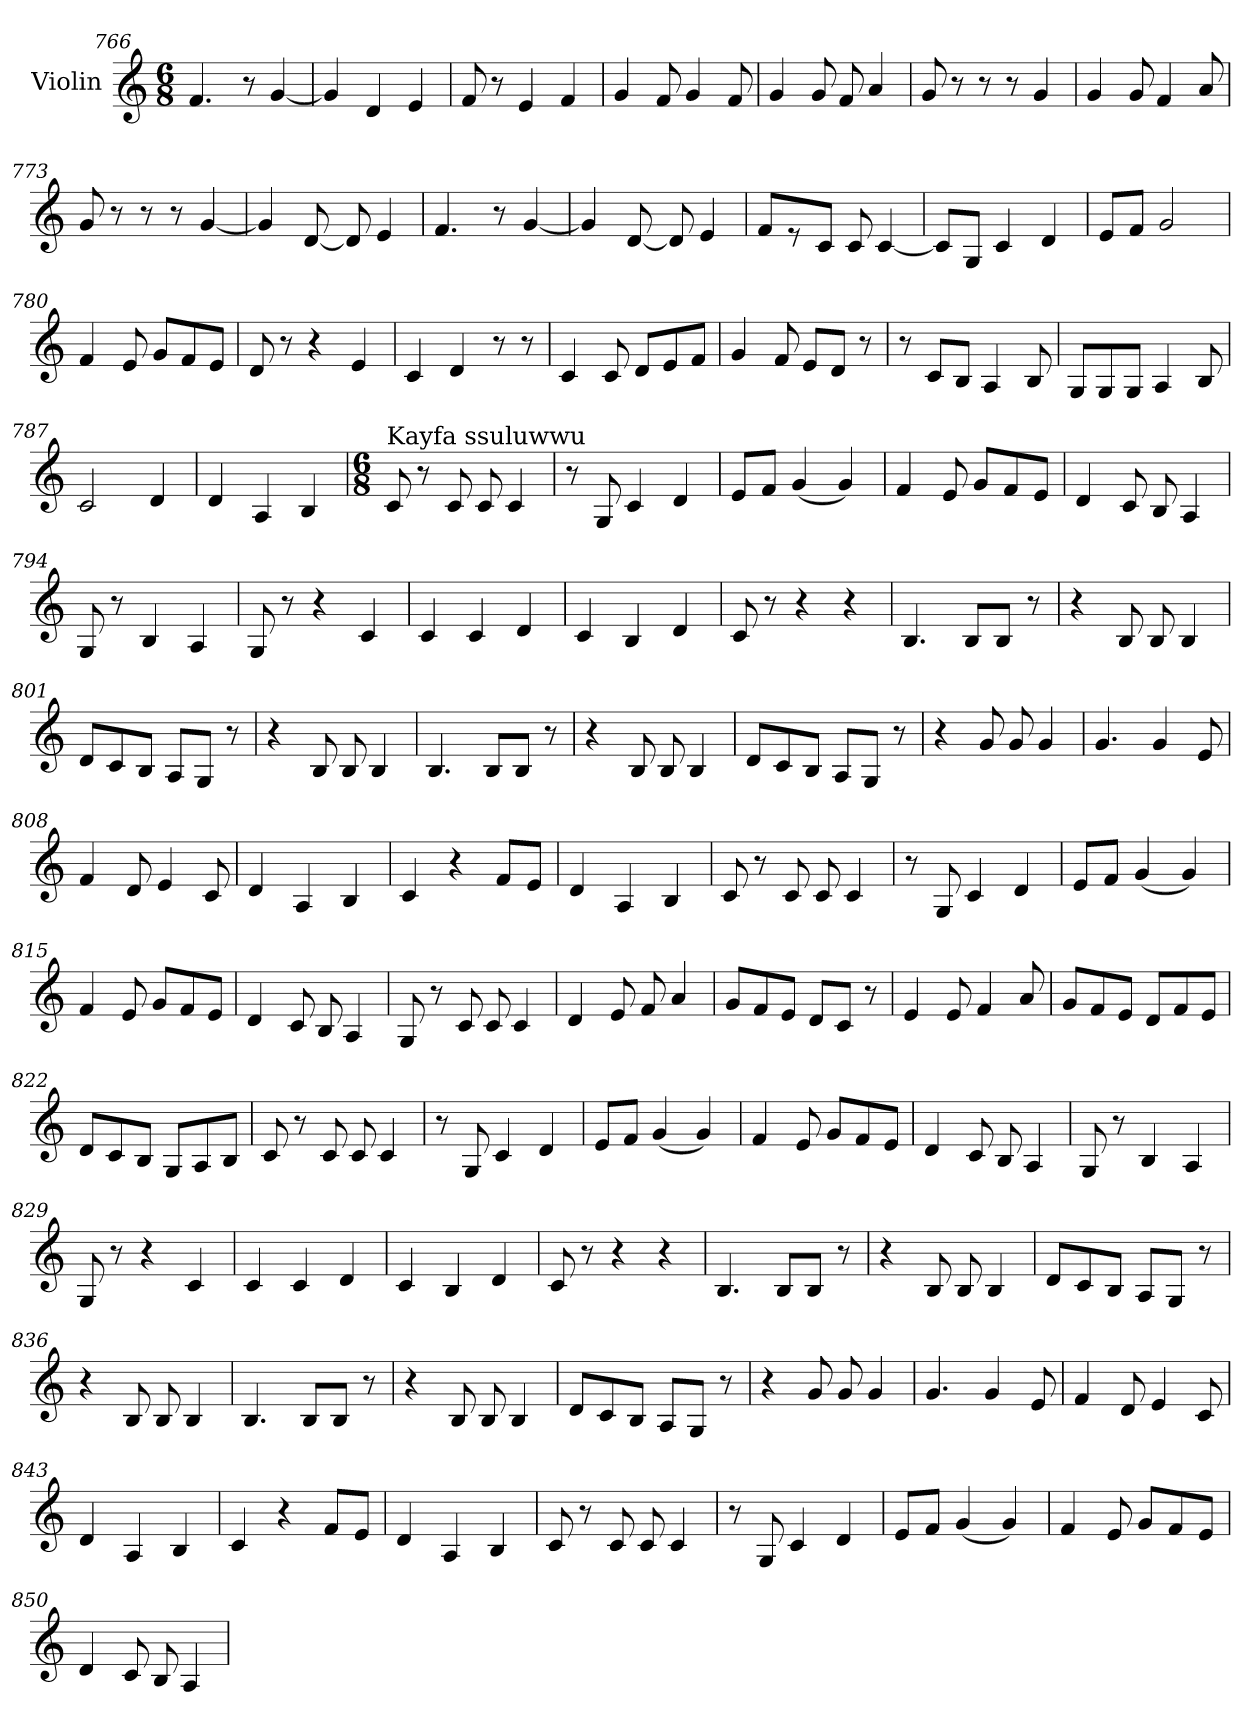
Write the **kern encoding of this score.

**kern
*part1
*staff1
*I"Violin
*clefG2
*k[]
*M6/8
=766
4.f/
8r
[4g/
!!LO:LB:g=z
=767
4g/]
4d/
4e/
=768
8f/
8r
4e/
4f/
=769
4g/
8f/
4g/
8f/
=770
4g/
8g/
8f/
4a/
=771
8g/
8r
8r
8r
4g/
=772
4g/
8g/
4f/
8a/
!!LO:LB:g=z
=773
8g/
8r
8r
8r
[4g/
=774
4g/]
[8d/
8d/]
4e/
=775
4.f/
8r
[4g/
=776
4g/]
[8d/
8d/]
4e/
=777
8f/L
8r
8c/J
8c/
[4c/
=778
8c/L]
8G/J
4c/
4d/
=779
8e/L
8f/J
2g/
!!LO:LB:g=z
=780
4f/
8e/
8g/L
8f/
8e/J
=781
8d/
8r
4r
4e/
=782
4c/
4d/
8r
8r
=783
4c/
8c/
8d/L
8e/
8f/J
=784
4g/
8f/
8e/L
8d/J
8r
=785
8r
8c/L
8B/J
4A/
8B/
!!LO:LB:g=z
=786
8G/L
8G/
8G/J
4A/
8B/
=787
2c/
4d/
=788
4d/
4A/
4B/
=789
*M6/8
*MM120
!LO:TX:a:t=Kayfa ssuluwwu
8c/
8r
8c/
8c/
4c/
=790
8r
8G/
4c/
4d/
=791
8e/L
8f/J
(<4g/
4g/)
!!LO:LB:g=z
=792
4f/
8e/
8g/L
8f/
8e/J
=793
4d/
8c/
8B/
4A/
=794
8G/
8r
4B/
4A/
=795
8G/
8r
4r
4c/
=796
4c/
4c/
4d/
=797
4c/
4B/
4d/
!!LO:PB:g=z
=798
8c/
8r
4r
4r
=799
4.B/
8B/L
8B/J
8r
=800
4r
8B/
8B/
4B/
=801
8d/L
8c/
8B/J
8A/L
8G/J
8r
=802
4r
8B/
8B/
4B/
=803
4.B/
8B/L
8B/J
8r
!!LO:LB:g=z
=804
4r
8B/
8B/
4B/
=805
8d/L
8c/
8B/J
8A/L
8G/J
8r
=806
4r
8g/
8g/
4g/
=807
4.g/
4g/
8e/
=808
4f/
8d/
4e/
8c/
=809
4d/
4A/
4B/
!!LO:LB:g=z
=810
4c/
4r
8f/L
8e/J
=811
4d/
4A/
4B/
=812
8c/
8r
8c/
8c/
4c/
=813
8r
8G/
4c/
4d/
=814
8e/L
8f/J
(<4g/
4g/)
=815
4f/
8e/
8g/L
8f/
8e/J
!!LO:LB:g=z
=816
4d/
8c/
8B/
4A/
=817
8G/
8r
8c/
8c/
4c/
=818
4d/
8e/
8f/
4a/
=819
8g/L
8f/
8e/J
8d/L
8c/J
8r
=820
4e/
8e/
4f/
8a/
=821
8g/L
8f/
8e/J
8d/L
8f/
8e/J
!!LO:LB:g=z
=822
8d/L
8c/
8B/J
8G/L
8A/
8B/J
=823
8c/
8r
8c/
8c/
4c/
=824
8r
8G/
4c/
4d/
=825
8e/L
8f/J
(<4g/
4g/)
=826
4f/
8e/
8g/L
8f/
8e/J
=827
4d/
8c/
8B/
4A/
!!LO:LB:g=z
=828
8G/
8r
4B/
4A/
=829
8G/
8r
4r
4c/
=830
4c/
4c/
4d/
=831
4c/
4B/
4d/
=832
8c/
8r
4r
4r
=833
4.B/
8B/L
8B/J
8r
=834
4r
8B/
8B/
4B/
!!LO:LB:g=z
=835
8d/L
8c/
8B/J
8A/L
8G/J
8r
=836
4r
8B/
8B/
4B/
=837
4.B/
8B/L
8B/J
8r
=838
4r
8B/
8B/
4B/
=839
8d/L
8c/
8B/J
8A/L
8G/J
8r
=840
4r
8g/
8g/
4g/
!!LO:LB:g=z
=841
4.g/
4g/
8e/
=842
4f/
8d/
4e/
8c/
=843
4d/
4A/
4B/
=844
4c/
4r
8f/L
8e/J
=845
4d/
4A/
4B/
=846
8c/
8r
8c/
8c/
4c/
=847
8r
8G/
4c/
4d/
!!LO:PB:g=z
=848
8e/L
8f/J
(<4g/
4g/)
=849
4f/
8e/
8g/L
8f/
8e/J
=850
4d/
8c/
8B/
4A/
=
*-
